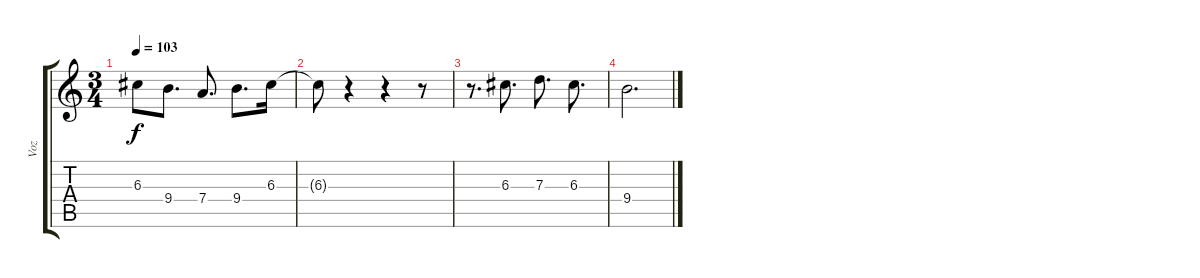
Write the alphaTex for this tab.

\track ("Voz " "Voz ") {instrument acousticguitarsteel}
\staff {score tabs}
\tuning (E4 B3 G3 D3 A2 E2) {hide}
\ts (3 4)
\tempo 103
\clef g2
\ks c
6.3{t}.8{dy f} 9.4.8{d} 7.4.8{d} 9.4.8{d} 6.3.16 |
6.3{t}.8 r.4 r.4 r.8 |
r.8{d} 6.3.8{d} 7.3.8{d} 6.3.8{d} |
9.4.2{d}
